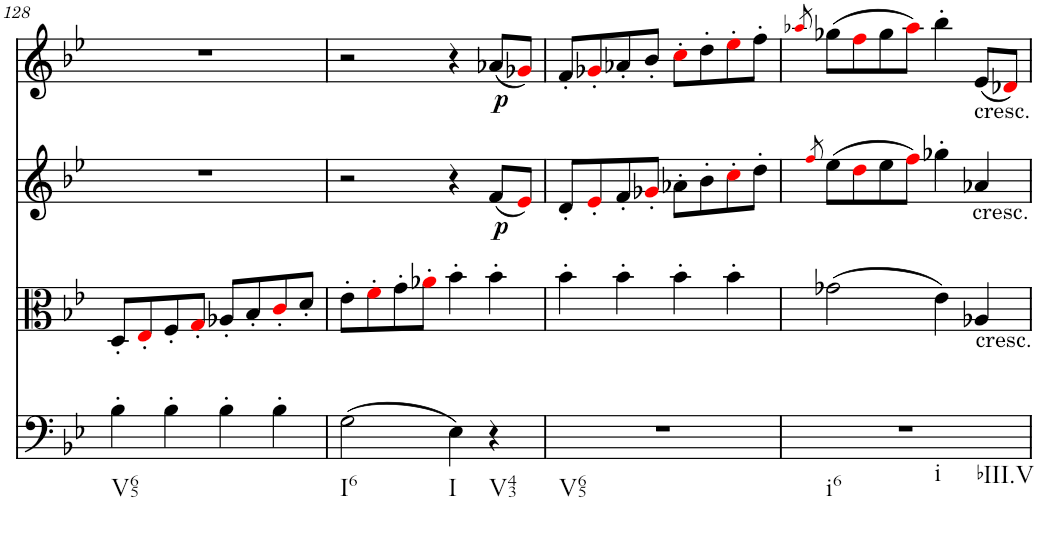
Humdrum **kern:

**kern	**kern	**kern	**dynam	**kern	**dynam
*part4	*part3	*part2	*part2	*part1	*part1
*staff4	*staff3	*staff2	*staff2	*staff1	*staff1
*I"Violoncello	*I"Viola	*I"Violin II	*	*I"Violin I	*
*I'Vc	*I'Vla	*I'Vln	*	*I'Vln	*
!!LO:PB:g=z
*clefF4	*clefC3	*clefG2	*	*clefG2	*
*k[b-e-]	*k[b-e-]	*k[b-e-]	*	*k[b-e-]	*
*B-:	*B-:	*B-:	*	*B-:	*
*M2/2	*M2/2	*M2/2	*	*M2/2	*
=128	=128	=128	=128	=128	=128
!LO:TX:b:t=V65	!	!	!	!	!
4B-'\	8D'/L	1r	.	1r	.
.	8E-'i/	.	.	.	.
4B-'\	8F'/	.	.	.	.
.	8G'i/J	.	.	.	.
4B-'\	8A-X'/L	.	.	.	.
.	8B-'/	.	.	.	.
4B-'\	8c'i/	.	.	.	.
.	8d'/J	.	.	.	.
=129	=129	=129	=129	=129	=129
!LO:TX:b:t=I6	!	!	!	!	!
(2G\	8e-'\L	2r	.	2r	.
.	8f'i\	.	.	.	.
.	8g'\	.	.	.	.
.	8a-X'i\J	.	.	.	.
!LO:TX:b:t=I	!	!	!	!	!
4E-\)	4b-'\	4r	.	4r	.
!LO:TX:b:t=V43	!	!	!	!	!
!	!	!	!LO:DY:b	!	!LO:DY:b
4r	4b-'\	(8f/L	p	(8a-X/L	p
.	.	8e-i/J)	.	8g-Xi/J)	.
=130	=130	=130	=130	=130	=130
!LO:TX:b:t=V65	!	!	!	!	!
1r	4b-'\	8d'/L	.	8f'/L	.
.	.	8e-'i/	.	8g-X'i/	.
.	4b-'\	8f'/	.	8a-X'/	.
.	.	8g-X'i/J	.	8b-'/J	.
.	4b-'\	8a-X'\L	.	8cc'i\L	.
.	.	8b-'\	.	8dd'\	.
.	4b-'\	8cc'i\	.	8ee-'i\	.
.	.	8dd'\J	.	8ff'\J	.
=131	=131	=131	=131	=131	=131
.	.	8qffi/	.	8qaa-Xi/	.
!LO:TX:b:t=i6	!	!	!	!	!
!LO:TX:b:t=i	!	!	!	!	!
!LO:TX:b:t=bIII.V	!	!	!	!	!
1r	(2g-X\	(8ee-\L	.	(8gg-X\L	.
.	.	8ddi\	.	8ffi\	.
.	.	8ee-\	.	8gg-\	.
.	.	8ffi\J)	.	8aa-i\J)	.
.	4e-\)	4gg-X'\	.	4bb-'\	.
!	!	!	!	!LO:TX:b:t=cresc.	!
!	!	!LO:TX:b:t=cresc.	!	!	!
!	!LO:TX:b:t=cresc.	!	!	!	!
.	4A-X/	4a-X/	.	(8e-/L	.
.	.	.	.	8d-Xi/J)	.
=	=	=	=	=	=
*-	*-	*-	*-	*-	*-
